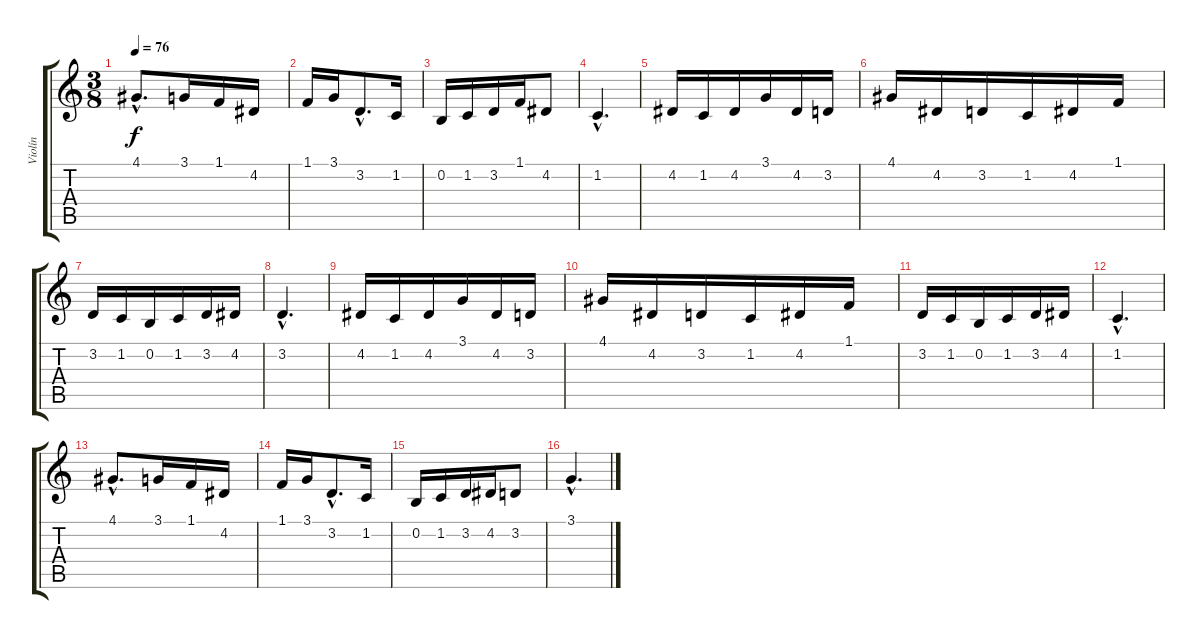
\track ("Violín" "Violín") {instrument violin}
\staff {score tabs}
\tuning (E4 B3 G3 D3 A2 E2) {hide}
\ts (3 8)
\tempo 76
\clef g2
\ks c
4.1{hac}.8{d dy f} 3.1.16 1.1.16 4.2.16 |
1.1.16 3.1.16 3.2{hac}.8{d} 1.2.16 |
0.2.16 1.2.16 3.2.16 1.1.16 4.2.8 |
1.2{hac}.4{d} |
4.2.16 1.2.16 4.2.16 3.1.16 4.2.16 3.2.16 |
4.1.16 4.2.16 3.2.16 1.2.16 4.2.16 1.1.16 |
3.2.16 1.2.16 0.2.16 1.2.16 3.2.16 4.2.16 |
3.2{hac}.4{d} |
4.2.16 1.2.16 4.2.16 3.1.16 4.2.16 3.2.16 |
4.1.16 4.2.16 3.2.16 1.2.16 4.2.16 1.1.16 |
3.2.16 1.2.16 0.2.16 1.2.16 3.2.16 4.2.16 |
1.2{hac}.4{d} |
4.1{hac}.8{d} 3.1.16 1.1.16 4.2.16 |
1.1.16 3.1.16 3.2{hac}.8{d} 1.2.16 |
0.2.16 1.2.16 3.2.16 4.2.16 3.2.8 |
3.1{hac}.4{d}
